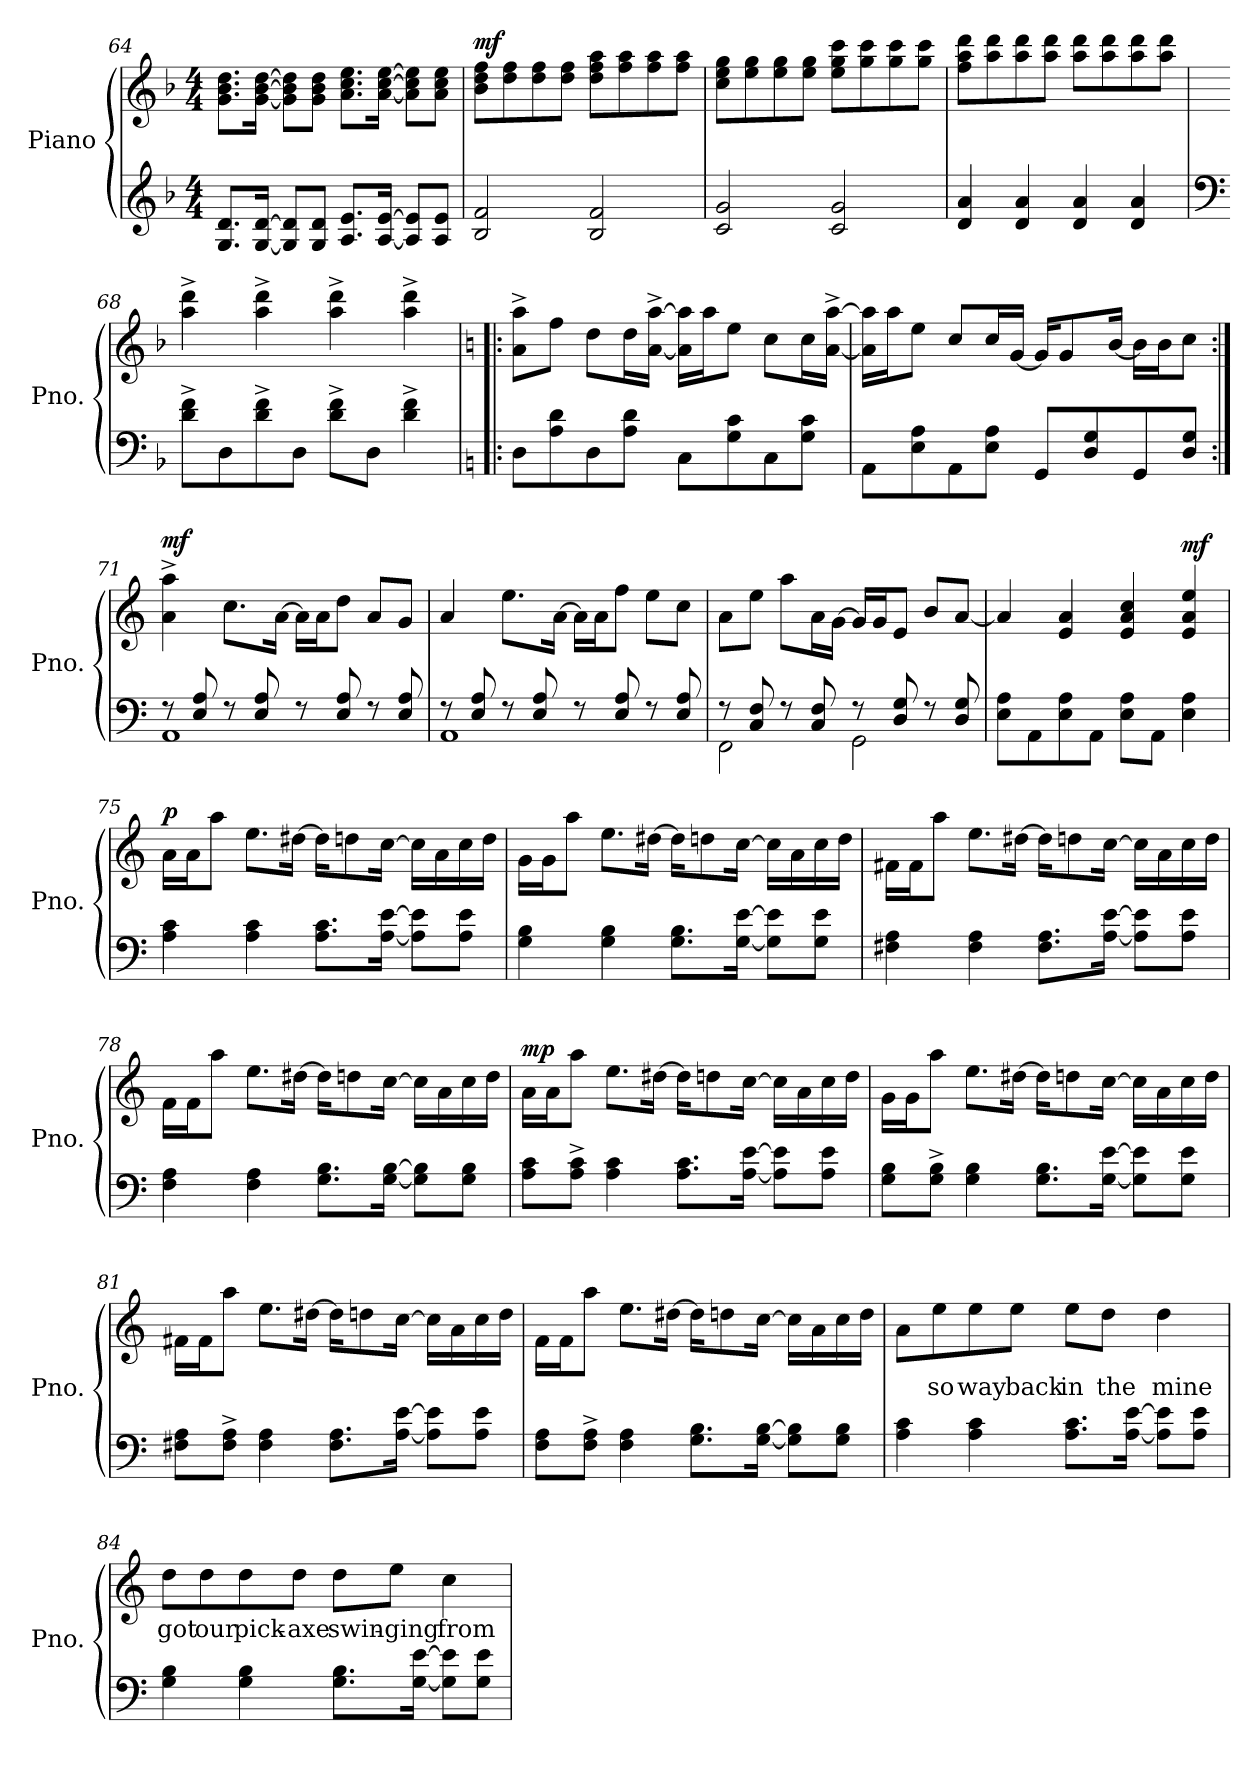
**kern	**kern	**text	**dynam
*part1	*part1	*part1	*part1
*staff2	*staff1	*staff1	*staff1/2
*I"Piano	*	*	*
*I'Pno.	*	*	*
*clefG2	*clefG2	*	*
*k[b-]	*k[b-]	*	*
*M4/4	*M4/4	*	*
=64	=64	=64	=64
8.G/ 8.d/L	8.g\ 8.b-\ 8.dd\L	.	.
[16G/ [16d/Jk	[16g\ [16b-\ [16dd\Jk	.	.
8G/] 8d/]L	8g\] 8b-\] 8dd\]L	.	.
8G/ 8d/J	8g\ 8b-\ 8dd\J	.	.
8.A/ 8.e/L	8.a\ 8.cc\ 8.ee\L	.	.
[16A/ [16e/Jk	[16a\ [16cc\ [16ee\Jk	.	.
8A/] 8e/]L	8a\] 8cc\] 8ee\]L	.	.
8A/ 8e/J	8a\ 8cc\ 8ee\J	.	.
=65	=65	=65	=65
!	!	!	!LO:DY:b=2
2B-/ 2f/	8b-\ 8dd\ 8ff\L	.	mf
.	8dd\ 8ff\	.	.
.	8dd\ 8ff\	.	.
.	8dd\ 8ff\J	.	.
2B-/ 2f/	8dd\ 8ff\ 8aa\L	.	.
.	8ff\ 8aa\	.	.
.	8ff\ 8aa\	.	.
.	8ff\ 8aa\J	.	.
=66	=66	=66	=66
2c/ 2g/	8cc\ 8ee\ 8gg\L	.	.
.	8ee\ 8gg\	.	.
.	8ee\ 8gg\	.	.
.	8ee\ 8gg\J	.	.
2c/ 2g/	8ee\ 8gg\ 8ccc\L	.	.
.	8gg\ 8ccc\	.	.
.	8gg\ 8ccc\	.	.
.	8gg\ 8ccc\J	.	.
!!LO:LB:g=z
=67	=67	=67	=67
4d/ 4a/	8ff\ 8aa\ 8ddd\L	.	.
.	8aa\ 8ddd\	.	.
4d/ 4a/	8aa\ 8ddd\	.	.
.	8aa\ 8ddd\J	.	.
4d/ 4a/	8aa\ 8ddd\L	.	.
.	8aa\ 8ddd\	.	.
4d/ 4a/	8aa\ 8ddd\	.	.
.	8aa\ 8ddd\J	.	.
=68	=68	=68	=68
*clefF4	*	*	*
8d\^ 8f\^L	4aa\^ 4ddd\^	.	.
8D\	.	.	.
8d\^ 8f\^	4aa\^ 4ddd\^	.	.
8D\J	.	.	.
8d\^ 8f\^L	4aa\^ 4ddd\^	.	.
8D\J	.	.	.
4d\^ 4f\^	4aa\^ 4ddd\^	.	.
=69!|:	=69!|:	=69!|:	=69!|:
*k[]	*k[]	*	*
8D\L	8a\^ 8aa\^L	.	.
8A\ 8d\	8ff\J	.	.
8D\	8dd\L	.	.
8A\ 8d\J	16dd\L	.	.
.	[16a\^ [16aa\^JJ	.	.
8C\L	16a\] 16aa\]LL	.	.
.	16aa\J	.	.
8G\ 8c\	8ee\J	.	.
8C\	8cc\L	.	.
8G\ 8c\J	16cc\L	.	.
.	[16a\^ [16aa\^JJ	.	.
!!LO:LB:g=z
=70	=70	=70	=70
8AA\L	16a\] 16aa\]LL	.	.
.	16aa\J	.	.
8E\ 8A\	8ee\J	.	.
8AA\	8cc/L	.	.
8E\ 8A\J	16cc/L	.	.
.	[16g/JJ	.	.
8GG/L	16g/KL]	.	.
.	8g/	.	.
8D/ 8G/	.	.	.
.	[16b/Jk	.	.
8GG/	16b\LL]	.	.
.	16b\J	.	.
8D/ 8G/J	8cc\J	.	.
=71:|!	=71:|!	=71:|!	=71:|!
*^	*	*	*
!	!	!	!	!LO:DY:b=2
8r	1AA	4a\^ 4aa\^	.	mf
8E/ 8A/	.	.	.	.
8r	.	8.cc\L	.	.
8E/ 8A/	.	.	.	.
.	.	[16a\Jk	.	.
8r	.	16a\LL]	.	.
.	.	16a\J	.	.
8E/ 8A/	.	8dd\J	.	.
8r	.	8a/L	.	.
8E/ 8A/	.	8g/J	.	.
=72	=72	=72	=72	=72
8r	1AA	4a/	.	.
8E/ 8A/	.	.	.	.
8r	.	8.ee\L	.	.
8E/ 8A/	.	.	.	.
.	.	[16a\Jk	.	.
8r	.	16a\LL]	.	.
.	.	16a\J	.	.
8E/ 8A/	.	8ff\J	.	.
8r	.	8ee\L	.	.
8E/ 8A/	.	8cc\J	.	.
!!LO:PB:g=z
=73	=73	=73	=73	=73
8r	2FF\	8a\L	.	.
8C/ 8F/	.	8ee\J	.	.
8r	.	8aa\L	.	.
8C/ 8F/	.	16a\L	.	.
.	.	[16g\JJ	.	.
8r	2GG\	16g/LL]	.	.
.	.	16g/J	.	.
8D/ 8G/	.	8e/J	.	.
8r	.	8b/L	.	.
8D/ 8G/	.	[8a/J	.	.
*v	*v	*	*	*
=74	=74	=74	=74
8E\ 8A\L	4a/]	.	.
8AA\	.	.	.
8E\ 8A\	4e/ 4a/	.	.
8AA\J	.	.	.
8E\ 8A\L	4e/ 4a/ 4cc/	.	.
8AA\J	.	.	.
!	!	!	!LO:DY:b=2
4E\ 4A\	4e/ 4a/ 4ee/	.	mf
=75	=75	=75	=75
!	!	!	!LO:DY:b=2
4A\ 4c\	16a\LL	.	p
.	16a\J	.	.
.	8aa\J	.	.
4A\ 4c\	8.ee\L	.	.
.	[16dd#X\Jk	.	.
8.A\ 8.c\L	16dd#\KL]	.	.
.	8ddn\	.	.
[16A\ [16e\Jk	[16cc\Jk	.	.
8A\] 8e\]L	16cc\LL]	.	.
.	16a\	.	.
8A\ 8e\J	16cc\	.	.
.	16dd\JJ	.	.
!!LO:LB:g=z
=76	=76	=76	=76
4G\ 4B\	16g\LL	.	.
.	16g\J	.	.
.	8aa\J	.	.
4G\ 4B\	8.ee\L	.	.
.	[16dd#X\Jk	.	.
8.G\ 8.B\L	16dd#\KL]	.	.
.	8ddn\	.	.
[16G\ [16e\Jk	[16cc\Jk	.	.
8G\] 8e\]L	16cc\LL]	.	.
.	16a\	.	.
8G\ 8e\J	16cc\	.	.
.	16dd\JJ	.	.
=77	=77	=77	=77
4F#X\ 4A\	16f#X\LL	.	.
.	16f#\J	.	.
.	8aa\J	.	.
4F#\ 4A\	8.ee\L	.	.
.	[16dd#X\Jk	.	.
8.F#\ 8.A\L	16dd#\KL]	.	.
.	8ddn\	.	.
[16A\ [16e\Jk	[16cc\Jk	.	.
8A\] 8e\]L	16cc\LL]	.	.
.	16a\	.	.
8A\ 8e\J	16cc\	.	.
.	16dd\JJ	.	.
=78	=78	=78	=78
4F\ 4A\	16f\LL	.	.
.	16f\J	.	.
.	8aa\J	.	.
4F\ 4A\	8.ee\L	.	.
.	[16dd#X\Jk	.	.
8.G\ 8.B\L	16dd#\KL]	.	.
.	8ddn\	.	.
[16G\ [16B\Jk	[16cc\Jk	.	.
8G\] 8B\]L	16cc\LL]	.	.
.	16a\	.	.
8G\ 8B\J	16cc\	.	.
.	16dd\JJ	.	.
!!LO:LB:g=z
=79	=79	=79	=79
!	!	!	!LO:DY:b=2
8A\ 8c\L	16a\LL	.	mp
.	16a\J	.	.
8A\^ 8c\^J	8aa\J	.	.
4A\ 4c\	8.ee\L	.	.
.	[16dd#X\Jk	.	.
8.A\ 8.c\L	16dd#\KL]	.	.
.	8ddn\	.	.
[16A\ [16e\Jk	[16cc\Jk	.	.
8A\] 8e\]L	16cc\LL]	.	.
.	16a\	.	.
8A\ 8e\J	16cc\	.	.
.	16dd\JJ	.	.
=80	=80	=80	=80
8G\ 8B\L	16g\LL	.	.
.	16g\J	.	.
8G\^ 8B\^J	8aa\J	.	.
4G\ 4B\	8.ee\L	.	.
.	[16dd#X\Jk	.	.
8.G\ 8.B\L	16dd#\KL]	.	.
.	8ddn\	.	.
[16G\ [16e\Jk	[16cc\Jk	.	.
8G\] 8e\]L	16cc\LL]	.	.
.	16a\	.	.
8G\ 8e\J	16cc\	.	.
.	16dd\JJ	.	.
=81	=81	=81	=81
8F#X\ 8A\L	16f#X\LL	.	.
.	16f#\J	.	.
8F#\^ 8A\^J	8aa\J	.	.
4F#\ 4A\	8.ee\L	.	.
.	[16dd#X\Jk	.	.
8.F#\ 8.A\L	16dd#\KL]	.	.
.	8ddn\	.	.
[16A\ [16e\Jk	[16cc\Jk	.	.
8A\] 8e\]L	16cc\LL]	.	.
.	16a\	.	.
8A\ 8e\J	16cc\	.	.
.	16dd\JJ	.	.
!!LO:LB:g=z
=82	=82	=82	=82
8F\ 8A\L	16f\LL	.	.
.	16f\J	.	.
8F\^ 8A\^J	8aa\J	.	.
4F\ 4A\	8.ee\L	.	.
.	[16dd#X\Jk	.	.
8.G\ 8.B\L	16dd#\KL]	.	.
.	8ddn\	.	.
[16G\ [16B\Jk	[16cc\Jk	.	.
8G\] 8B\]L	16cc\LL]	.	.
.	16a\	.	.
8G\ 8B\J	16cc\	.	.
.	16dd\JJ	.	.
=83	=83	=83	=83
4A\ 4c\	8a\L	.	.
!	!	!LO:LY:b	!
.	8ee\	so	.
!	!	!LO:LY:b	!
4A\ 4c\	8ee\	way	.
!	!	!LO:LY:b	!
.	8ee\J	back	.
!	!	!LO:LY:b	!
8.A\ 8.c\L	8ee\L	in	.
!	!	!LO:LY:b	!
.	8dd\J	the	.
[16A\ [16e\Jk	.	.	.
!	!	!LO:LY:b	!
8A\] 8e\]L	4dd\	mine	.
8A\ 8e\J	.	.	.
!!LO:LB:g=z
=84	=84	=84	=84
!	!	!LO:LY:b	!
4G\ 4B\	8dd\L	got	.
!	!	!LO:LY:b	!
.	8dd\	our	.
!	!	!LO:LY:b	!
4G\ 4B\	8dd\	pick-	.
!	!	!LO:LY:b	!
.	8dd\J	-axe	.
!	!	!LO:LY:b	!
8.G\ 8.B\L	8dd\L	swin-	.
!	!	!LO:LY:b	!
.	8ee\J	-ging	.
[16G\ [16e\Jk	.	.	.
!	!	!LO:LY:b	!
8G\] 8e\]L	4cc\	from	.
8G\ 8e\J	.	.	.
=	=	=	=
*-	*-	*-	*-
